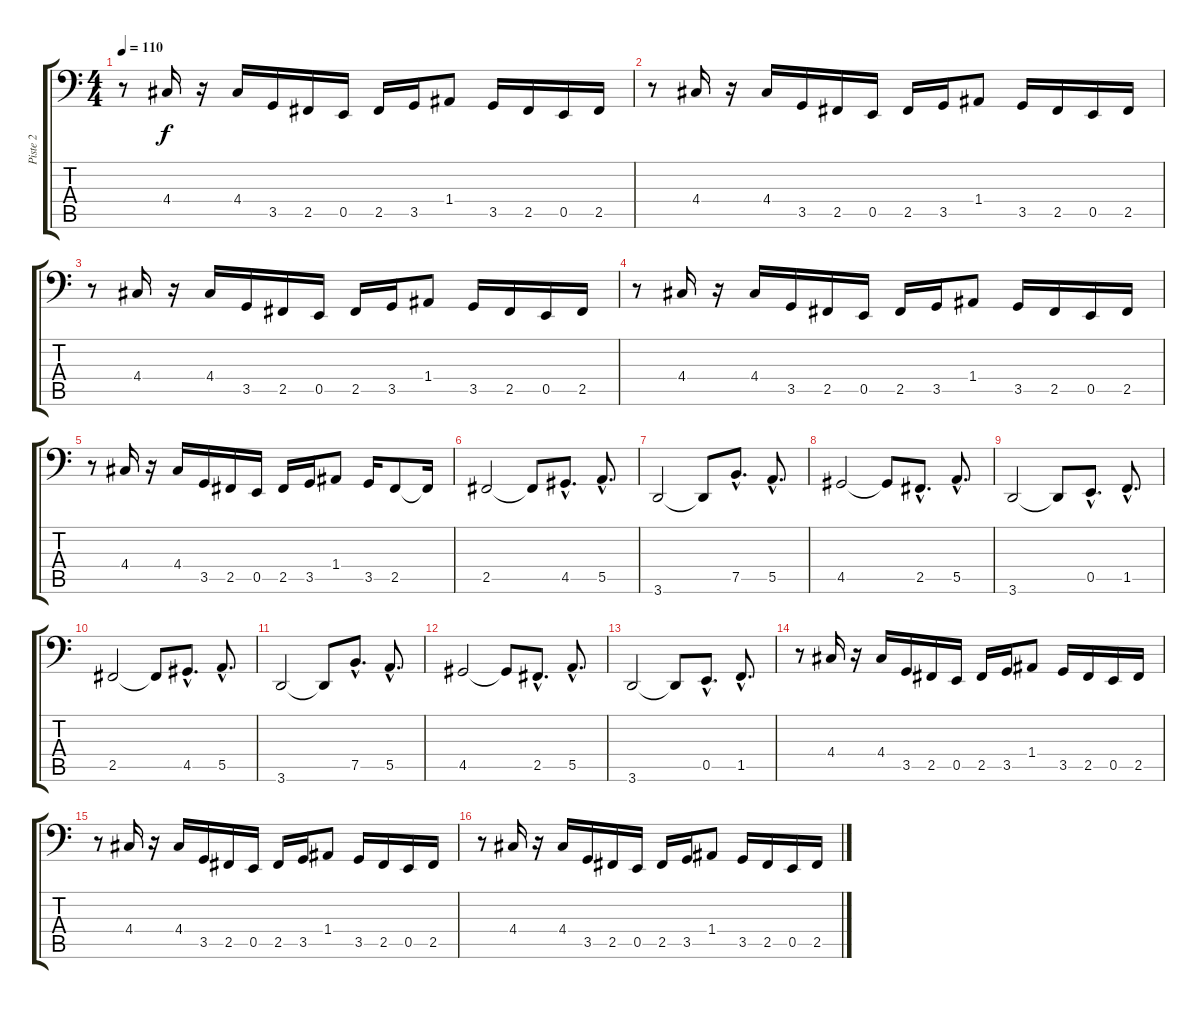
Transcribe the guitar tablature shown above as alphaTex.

\track ("Piste 2" "Piste 2") {instrument electricbassfinger}
\staff {score tabs}
\tuning (C3 G2 D2 A1 E1 B0) {hide}
\ts (4 4)
\tempo 110
\clef f4
\ks c
r.8{dy f} 4.4.16 r.16 4.4.16 3.5.16 2.5.16 0.5.16 2.5.16 3.5.16 1.4.8 3.5.16 2.5.16 0.5.16 2.5.16 |
r.8 4.4.16 r.16 4.4.16 3.5.16 2.5.16 0.5.16 2.5.16 3.5.16 1.4.8 3.5.16 2.5.16 0.5.16 2.5.16 |
r.8 4.4.16 r.16 4.4.16 3.5.16 2.5.16 0.5.16 2.5.16 3.5.16 1.4.8 3.5.16 2.5.16 0.5.16 2.5.16 |
r.8 4.4.16 r.16 4.4.16 3.5.16 2.5.16 0.5.16 2.5.16 3.5.16 1.4.8 3.5.16 2.5.16 0.5.16 2.5.16 |
r.8 4.4.16 r.16 4.4.16 3.5.16 2.5.16 0.5.16 2.5.16 3.5.16 1.4.8 3.5.16 2.5.8 2.5{t}.16 |
2.5.2 2.5{t}.8 4.5{hac}.8{d} 5.5{hac}.8{d} |
3.6.2 3.6{t}.8 7.5{hac}.8{d} 5.5{hac}.8{d} |
4.5.2 4.5{t}.8 2.5{hac}.8{d} 5.5{hac}.8{d} |
3.6.2 3.6{t}.8 0.5{hac}.8{d} 1.5{hac}.8{d} |
2.5.2 2.5{t}.8 4.5{hac}.8{d} 5.5{hac}.8{d} |
3.6.2 3.6{t}.8 7.5{hac}.8{d} 5.5{hac}.8{d} |
4.5.2 4.5{t}.8 2.5{hac}.8{d} 5.5{hac}.8{d} |
3.6.2 3.6{t}.8 0.5{hac}.8{d} 1.5{hac}.8{d} |
r.8 4.4.16 r.16 4.4.16 3.5.16 2.5.16 0.5.16 2.5.16 3.5.16 1.4.8 3.5.16 2.5.16 0.5.16 2.5.16 |
r.8 4.4.16 r.16 4.4.16 3.5.16 2.5.16 0.5.16 2.5.16 3.5.16 1.4.8 3.5.16 2.5.16 0.5.16 2.5.16 |
r.8 4.4.16 r.16 4.4.16 3.5.16 2.5.16 0.5.16 2.5.16 3.5.16 1.4.8 3.5.16 2.5.16 0.5.16 2.5.16
